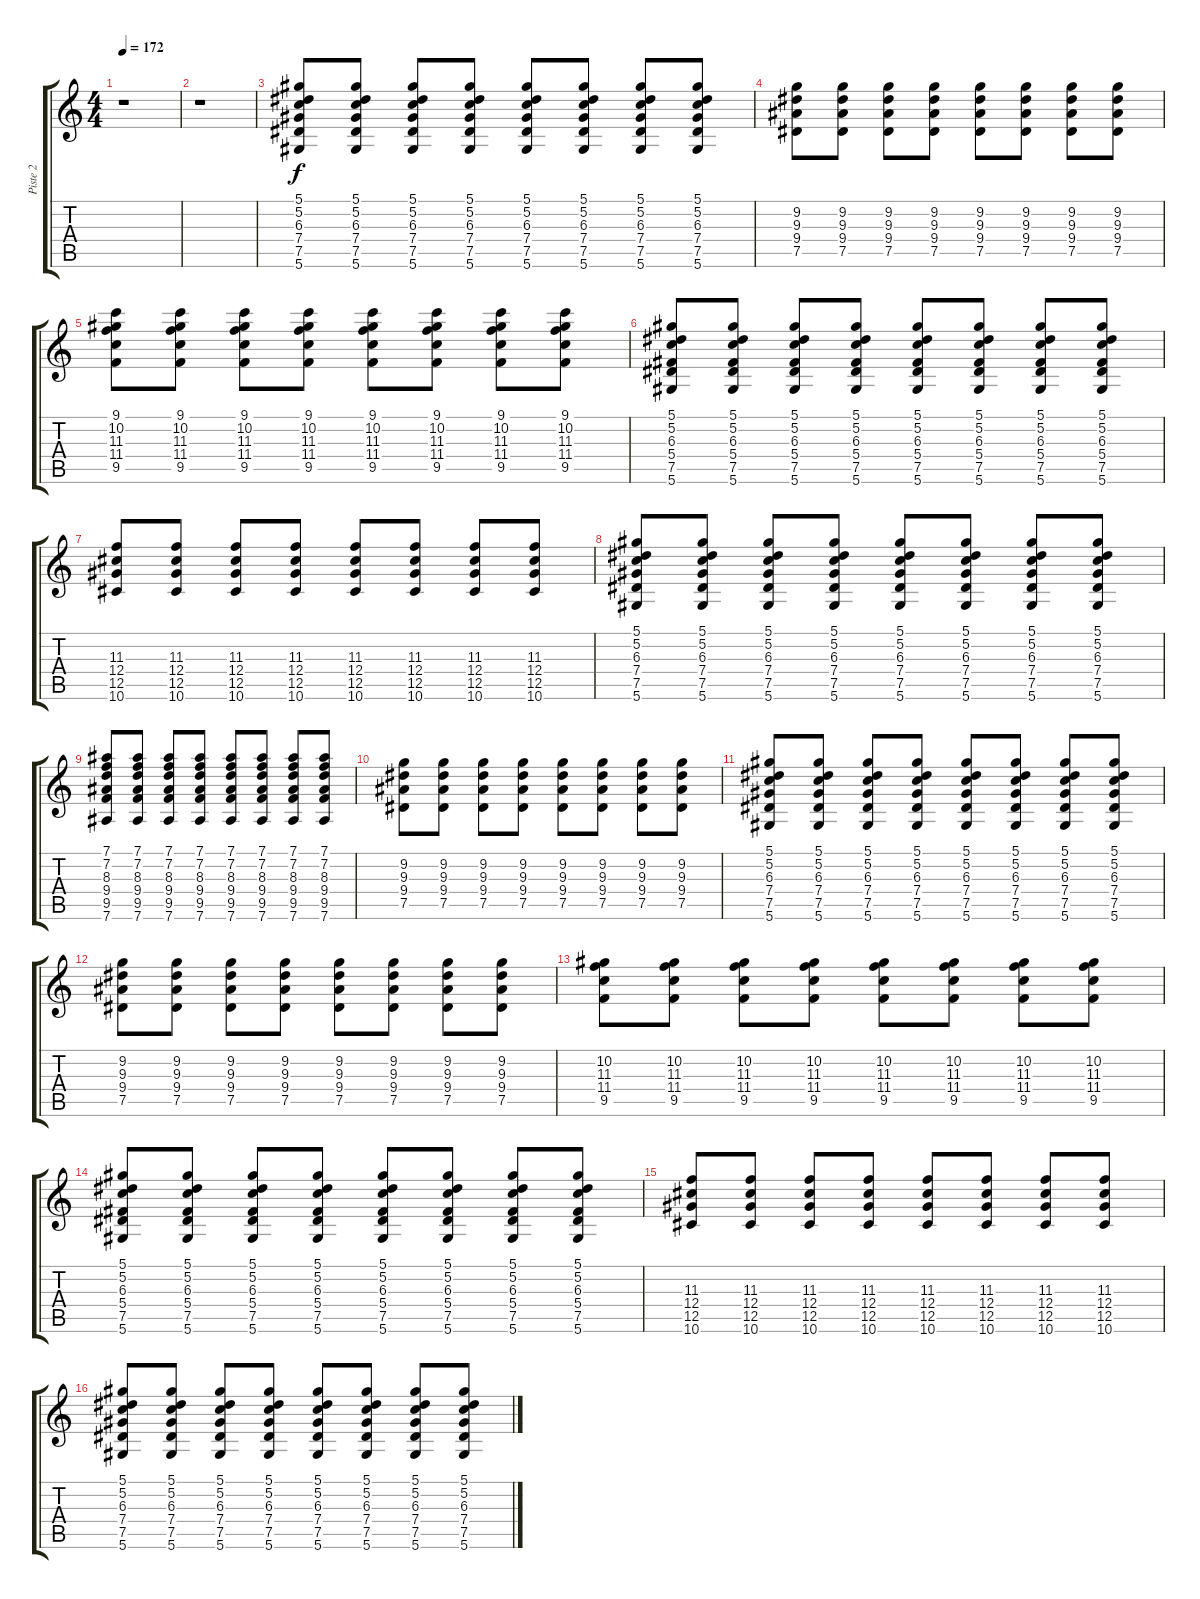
\track ("Piste 2" "Piste 2") {instrument distortionguitar}
\staff {score tabs}
\tuning (Eb4 Bb3 Gb3 Db3 Ab2 Eb2) {hide}
\ts (4 4)
\tempo 172
\clef g2
\ks c
r.1{dy f} |
r.1 |
(5.1 5.2 6.3 7.4 7.5 5.6).8 (5.1 5.2 6.3 7.4 7.5 5.6).8 (5.1 5.2 6.3 7.4 7.5 5.6).8 (5.1 5.2 6.3 7.4 7.5 5.6).8 (5.1 5.2 6.3 7.4 7.5 5.6).8 (5.1 5.2 6.3 7.4 7.5 5.6).8 (5.1 5.2 6.3 7.4 7.5 5.6).8 (5.1 5.2 6.3 7.4 7.5 5.6).8 |
(9.2 9.3 9.4 7.5).8 (9.2 9.3 9.4 7.5).8 (9.2 9.3 9.4 7.5).8 (9.2 9.3 9.4 7.5).8 (9.2 9.3 9.4 7.5).8 (9.2 9.3 9.4 7.5).8 (9.2 9.3 9.4 7.5).8 (9.2 9.3 9.4 7.5).8 |
(9.1 10.2 11.3 11.4 9.5).8 (9.1 10.2 11.3 11.4 9.5).8 (9.1 10.2 11.3 11.4 9.5).8 (9.1 10.2 11.3 11.4 9.5).8 (9.1 10.2 11.3 11.4 9.5).8 (9.1 10.2 11.3 11.4 9.5).8 (9.1 10.2 11.3 11.4 9.5).8 (9.1 10.2 11.3 11.4 9.5).8 |
(5.1 5.2 6.3 5.4 7.5 5.6).8 (5.1 5.2 6.3 5.4 7.5 5.6).8 (5.1 5.2 6.3 5.4 7.5 5.6).8 (5.1 5.2 6.3 5.4 7.5 5.6).8 (5.1 5.2 6.3 5.4 7.5 5.6).8 (5.1 5.2 6.3 5.4 7.5 5.6).8 (5.1 5.2 6.3 5.4 7.5 5.6).8 (5.1 5.2 6.3 5.4 7.5 5.6).8 |
(11.3 12.4 12.5 10.6).8 (11.3 12.4 12.5 10.6).8 (11.3 12.4 12.5 10.6).8 (11.3 12.4 12.5 10.6).8 (11.3 12.4 12.5 10.6).8 (11.3 12.4 12.5 10.6).8 (11.3 12.4 12.5 10.6).8 (11.3 12.4 12.5 10.6).8 |
(5.1 5.2 6.3 7.4 7.5 5.6).8 (5.1 5.2 6.3 7.4 7.5 5.6).8 (5.1 5.2 6.3 7.4 7.5 5.6).8 (5.1 5.2 6.3 7.4 7.5 5.6).8 (5.1 5.2 6.3 7.4 7.5 5.6).8 (5.1 5.2 6.3 7.4 7.5 5.6).8 (5.1 5.2 6.3 7.4 7.5 5.6).8 (5.1 5.2 6.3 7.4 7.5 5.6).8 |
(7.1 7.2 8.3 9.4 9.5 7.6).8 (7.1 7.2 8.3 9.4 9.5 7.6).8 (7.1 7.2 8.3 9.4 9.5 7.6).8 (7.1 7.2 8.3 9.4 9.5 7.6).8 (7.1 7.2 8.3 9.4 9.5 7.6).8 (7.1 7.2 8.3 9.4 9.5 7.6).8 (7.1 7.2 8.3 9.4 9.5 7.6).8 (7.1 7.2 8.3 9.4 9.5 7.6).8 |
(9.2 9.3 9.4 7.5).8 (9.2 9.3 9.4 7.5).8 (9.2 9.3 9.4 7.5).8 (9.2 9.3 9.4 7.5).8 (9.2 9.3 9.4 7.5).8 (9.2 9.3 9.4 7.5).8 (9.2 9.3 9.4 7.5).8 (9.2 9.3 9.4 7.5).8 |
(5.1 5.2 6.3 7.4 7.5 5.6).8 (5.1 5.2 6.3 7.4 7.5 5.6).8 (5.1 5.2 6.3 7.4 7.5 5.6).8 (5.1 5.2 6.3 7.4 7.5 5.6).8 (5.1 5.2 6.3 7.4 7.5 5.6).8 (5.1 5.2 6.3 7.4 7.5 5.6).8 (5.1 5.2 6.3 7.4 7.5 5.6).8 (5.1 5.2 6.3 7.4 7.5 5.6).8 |
(9.2 9.3 9.4 7.5).8 (9.2 9.3 9.4 7.5).8 (9.2 9.3 9.4 7.5).8 (9.2 9.3 9.4 7.5).8 (9.2 9.3 9.4 7.5).8 (9.2 9.3 9.4 7.5).8 (9.2 9.3 9.4 7.5).8 (9.2 9.3 9.4 7.5).8 |
(10.2 11.3 11.4 9.5).8 (10.2 11.3 11.4 9.5).8 (10.2 11.3 11.4 9.5).8 (10.2 11.3 11.4 9.5).8 (10.2 11.3 11.4 9.5).8 (10.2 11.3 11.4 9.5).8 (10.2 11.3 11.4 9.5).8 (10.2 11.3 11.4 9.5).8 |
(5.1 5.2 6.3 5.4 7.5 5.6).8 (5.1 5.2 6.3 5.4 7.5 5.6).8 (5.1 5.2 6.3 5.4 7.5 5.6).8 (5.1 5.2 6.3 5.4 7.5 5.6).8 (5.1 5.2 6.3 5.4 7.5 5.6).8 (5.1 5.2 6.3 5.4 7.5 5.6).8 (5.1 5.2 6.3 5.4 7.5 5.6).8 (5.1 5.2 6.3 5.4 7.5 5.6).8 |
(11.3 12.4 12.5 10.6).8 (11.3 12.4 12.5 10.6).8 (11.3 12.4 12.5 10.6).8 (11.3 12.4 12.5 10.6).8 (11.3 12.4 12.5 10.6).8 (11.3 12.4 12.5 10.6).8 (11.3 12.4 12.5 10.6).8 (11.3 12.4 12.5 10.6).8 |
(5.1 5.2 6.3 7.4 7.5 5.6).8 (5.1 5.2 6.3 7.4 7.5 5.6).8 (5.1 5.2 6.3 7.4 7.5 5.6).8 (5.1 5.2 6.3 7.4 7.5 5.6).8 (5.1 5.2 6.3 7.4 7.5 5.6).8 (5.1 5.2 6.3 7.4 7.5 5.6).8 (5.1 5.2 6.3 7.4 7.5 5.6).8 (5.1 5.2 6.3 7.4 7.5 5.6).8
